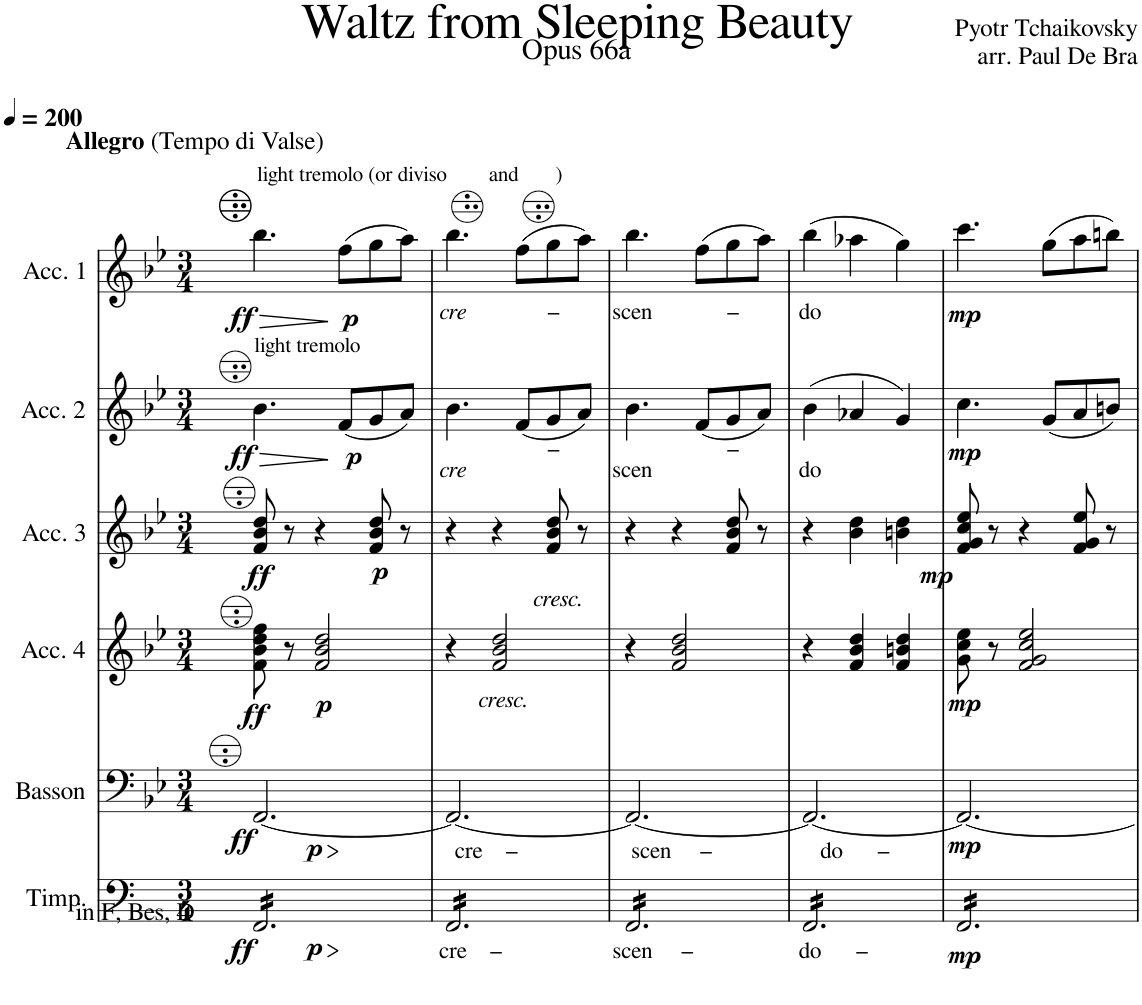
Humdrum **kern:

**kern	**text	**dynam	**kern	**text	**dynam	**kern	**text	**dynam	**kern	**text	**dynam	**kern	**text	**dynam	**kern	**text	**dynam
*part6	*part6	*part6	*part5	*part5	*part5	*part4	*part4	*part4	*part3	*part3	*part3	*part2	*part2	*part2	*part1	*part1	*part1
*staff6	*staff6	*staff6	*staff5	*staff5	*staff5	*staff4	*staff4	*staff4	*staff3	*staff3	*staff3	*staff2	*staff2	*staff2	*staff1	*staff1	*staff1
*I"Timp.	*	*	*I"Basson	*	*	*I"Acc. 4	*	*	*I"Acc. 3	*	*	*I"Acc. 2	*	*	*I"Acc. 1	*	*
*I'T	*	*	*I'B	*	*	*	*	*	*	*	*	*	*	*	*	*	*
*clefF4	*	*	*clefF4	*	*	*clefG2	*	*	*clefG2	*	*	*clefG2	*	*	*clefG2	*	*
*	*	*	*Trd7c12	*	*	*Trd7c12	*	*	*Trd7c12	*	*	*	*	*	*	*	*
*k[b-e-]	*	*	*k[b-e-]	*	*	*k[b-e-]	*	*	*k[b-e-]	*	*	*k[b-e-]	*	*	*k[b-e-]	*	*
*M3/4	*	*	*M3/4	*	*	*M3/4	*	*	*M3/4	*	*	*M3/4	*	*	*M3/4	*	*
*MM200	*	*	*MM200	*	*	*MM200	*	*	*MM200	*	*	*MM200	*	*	*MM200	*	*
=1	=1	=1	=1	=1	=1	=1	=1	=1	=1	=1	=1	=1	=1	=1	=1	=1	=1
!	!	!	!	!	!	!	!	!	!	!	!	!	!	!	!LO:TX:a:t=light tremolo (or diviso        and       )	!	!
!	!	!	!	!	!	!	!	!	!	!	!	!	!	!	!LO:TX:a:B:t=Allegro	!	!
!	!	!	!	!	!	!	!	!	!	!	!	!	!	!	!LO:TX:a:t=(Tempo di Valse)	!	!
!	!	!	!	!	!	!	!	!	!	!	!	!LO:TX:a:t=light tremolo	!	!	!	!	!
!LO:TX:a:t=in F, Bes, D	!	!	!	!	!	!	!	!	!	!	!	!	!	!	!	!	!
!	!	!LO:HP:b	!	!	!LO:HP:b	!	!	!	!	!	!	!	!	!LO:HP:b	!	!	!LO:HP:b
!	!	!LO:DY:n=1:b	!	!	!	!	!	!	!	!	!	!	!	!	!	!	!
!	!	!LO:DY:n=2:b	!	!	!LO:DY:n=1:b	!	!	!	!	!	!	!	!	!	!	!	!
!	!	!	!	!	!LO:DY:n=2:b	!	!	!LO:DY:b	!	!	!LO:DY:b	!	!	!LO:DY:n=1:b	!	!	!LO:DY:n=1:b
*tremolo	*	*	*	*	*	*	*	*	*	*	*	*	*	*	*	*	*
16FF/LL	.	> ff p	[2.FF/	.	> ff p	8f\ 8b-\ 8dd\ 8ff\	.	ff	8f/ 8b-/ 8dd/	.	ff	4.b-\	.	> ff	4.bb-\	.	> ff
16FF/	.	.	.	.	.	.	.	.	.	.	.	.	.	.	.	.	.
16FF/	.	.	.	.	.	8r	.	.	8r	.	.	.	.	.	.	.	.
16FF/	.	.	.	.	.	.	.	.	.	.	.	.	.	.	.	.	.
!	!	!	!	!	!	!	!	!LO:DY:b	!	!	!	!	!	!	!	!	!
16FF/	.	.	.	.	.	2f/ 2b-/ 2dd/	.	p	4r	.	.	.	.	.	.	.	.
16FF/	.	.	.	.	.	.	.	.	.	.	.	.	.	.	.	.	.
!	!	!	!	!	!	!	!	!	!	!	!	!	!	!LO:DY:n=2:b	!	!	!LO:DY:n=2:b
16FF/	.	.	.	.	.	.	.	.	.	.	.	(8f/L	.	] p	(8ff\L	.	] p
16FF/	.	.	.	.	.	.	.	.	.	.	.	.	.	.	.	.	.
!	!	!	!	!	!	!	!	!	!	!	!LO:DY:b	!	!	!	!	!	!
16FF/	.	.	.	.	.	.	.	.	8f/ 8b-/ 8dd/	.	p	8g/	.	.	8gg\	.	.
16FF/	.	.	.	.	.	.	.	.	.	.	.	.	.	.	.	.	.
16FF/	.	.	.	.	.	.	.	.	8r	.	.	8a/J)	.	.	8aa\J)	.	.
16FF/JJ	.	.	.	.	.	.	.	.	.	.	.	.	.	.	.	.	.
.	.	]	.	.	]	.	.	.	.	.	.	.	.	.	.	.	.
=2	=2	=2	=2	=2	=2	=2	=2	=2	=2	=2	=2	=2	=2	=2	=2	=2	=2
!	!LO:LY:b	!	!	!LO:LY:b	!	!	!	!	!	!	!	!	!LO:LY:b	!	!	!LO:LY:b	!
16FF/LL	cre –	.	2.FF/_	cre –	.	4r	.	.	4r	.	.	4.b-\	cre	.	4.bb-\	cre	.
16FF/	.	.	.	.	.	.	.	.	.	.	.	.	.	.	.	.	.
16FF/	.	.	.	.	.	.	.	.	.	.	.	.	.	.	.	.	.
16FF/	.	.	.	.	.	.	.	.	.	.	.	.	.	.	.	.	.
!	!	!	!	!	!	!	!LO:LY:b	!	!	!	!	!	!	!	!	!	!
16FF/	.	.	.	.	.	2f/ 2b-/ 2dd/	cresc.	.	4r	.	.	.	.	.	.	.	.
16FF/	.	.	.	.	.	.	.	.	.	.	.	.	.	.	.	.	.
16FF/	.	.	.	.	.	.	.	.	.	.	.	(8f/L	.	.	(8ff\L	.	.
16FF/	.	.	.	.	.	.	.	.	.	.	.	.	.	.	.	.	.
!	!	!	!	!	!	!	!	!	!	!LO:LY:b	!	!	!LO:LY:b	!	!	!LO:LY:b	!
16FF/	.	.	.	.	.	.	.	.	8f/ 8b-/ 8dd/	cresc.	.	8g/	–	.	8gg\	–	.
16FF/	.	.	.	.	.	.	.	.	.	.	.	.	.	.	.	.	.
16FF/	.	.	.	.	.	.	.	.	8r	.	.	8a/J)	.	.	8aa\J)	.	.
16FF/JJ	.	.	.	.	.	.	.	.	.	.	.	.	.	.	.	.	.
=3	=3	=3	=3	=3	=3	=3	=3	=3	=3	=3	=3	=3	=3	=3	=3	=3	=3
!	!LO:LY:b	!	!	!LO:LY:b	!	!	!	!	!	!	!	!	!LO:LY:b	!	!	!LO:LY:b	!
16FF/LL	scen –	.	2.FF/_	scen –	.	4r	.	.	4r	.	.	4.b-\	scen	.	4.bb-\	scen	.
16FF/	.	.	.	.	.	.	.	.	.	.	.	.	.	.	.	.	.
16FF/	.	.	.	.	.	.	.	.	.	.	.	.	.	.	.	.	.
16FF/	.	.	.	.	.	.	.	.	.	.	.	.	.	.	.	.	.
16FF/	.	.	.	.	.	2f/ 2b-/ 2dd/	.	.	4r	.	.	.	.	.	.	.	.
16FF/	.	.	.	.	.	.	.	.	.	.	.	.	.	.	.	.	.
16FF/	.	.	.	.	.	.	.	.	.	.	.	(8f/L	.	.	(8ff\L	.	.
16FF/	.	.	.	.	.	.	.	.	.	.	.	.	.	.	.	.	.
!	!	!	!	!	!	!	!	!	!	!	!	!	!LO:LY:b	!	!	!LO:LY:b	!
16FF/	.	.	.	.	.	.	.	.	8f/ 8b-/ 8dd/	.	.	8g/	–	.	8gg\	–	.
16FF/	.	.	.	.	.	.	.	.	.	.	.	.	.	.	.	.	.
16FF/	.	.	.	.	.	.	.	.	8r	.	.	8a/J)	.	.	8aa\J)	.	.
16FF/JJ	.	.	.	.	.	.	.	.	.	.	.	.	.	.	.	.	.
=4	=4	=4	=4	=4	=4	=4	=4	=4	=4	=4	=4	=4	=4	=4	=4	=4	=4
!	!LO:LY:b	!	!	!LO:LY:b	!	!	!	!	!	!	!	!	!LO:LY:b	!	!	!LO:LY:b	!
16FF/LL	do –	.	2.FF/_	do –	.	4r	.	.	4r	.	.	(4b-\	do	.	(4bb-\	do	.
16FF/	.	.	.	.	.	.	.	.	.	.	.	.	.	.	.	.	.
16FF/	.	.	.	.	.	.	.	.	.	.	.	.	.	.	.	.	.
16FF/	.	.	.	.	.	.	.	.	.	.	.	.	.	.	.	.	.
16FF/	.	.	.	.	.	4f/ 4b-/ 4dd/	.	.	4b-\ 4dd\	.	.	4a-X/	.	.	4aa-X\	.	.
16FF/	.	.	.	.	.	.	.	.	.	.	.	.	.	.	.	.	.
16FF/	.	.	.	.	.	.	.	.	.	.	.	.	.	.	.	.	.
16FF/	.	.	.	.	.	.	.	.	.	.	.	.	.	.	.	.	.
16FF/	.	.	.	.	.	4f/ 4bn/ 4dd/	.	.	4bn\ 4dd\	.	.	4g/)	.	.	4gg\)	.	.
16FF/	.	.	.	.	.	.	.	.	.	.	.	.	.	.	.	.	.
16FF/	.	.	.	.	.	.	.	.	.	.	.	.	.	.	.	.	.
16FF/JJ	.	.	.	.	.	.	.	.	.	.	.	.	.	.	.	.	.
=5	=5	=5	=5	=5	=5	=5	=5	=5	=5	=5	=5	=5	=5	=5	=5	=5	=5
!	!	!LO:DY:b	!	!	!LO:DY:b	!	!	!LO:DY:b	!	!	!LO:DY:b	!	!	!LO:DY:b	!	!	!LO:DY:b
16FF/LL	.	mp	2.FF/_	.	mp	8g\ 8cc\ 8ee-\	.	mp	8f/ 8g/ 8cc/ 8ee-/	.	mp	4.cc\	.	mp	4.ccc\	.	mp
16FF/	.	.	.	.	.	.	.	.	.	.	.	.	.	.	.	.	.
16FF/	.	.	.	.	.	8r	.	.	8r	.	.	.	.	.	.	.	.
16FF/	.	.	.	.	.	.	.	.	.	.	.	.	.	.	.	.	.
16FF/	.	.	.	.	.	2f/ 2g/ 2cc/ 2ee-/	.	.	4r	.	.	.	.	.	.	.	.
16FF/	.	.	.	.	.	.	.	.	.	.	.	.	.	.	.	.	.
16FF/	.	.	.	.	.	.	.	.	.	.	.	(8g/L	.	.	(8gg\L	.	.
16FF/	.	.	.	.	.	.	.	.	.	.	.	.	.	.	.	.	.
16FF/	.	.	.	.	.	.	.	.	8f/ 8g/ 8ee-/	.	.	8a/	.	.	8aa\	.	.
16FF/	.	.	.	.	.	.	.	.	.	.	.	.	.	.	.	.	.
16FF/	.	.	.	.	.	.	.	.	8r	.	.	8bn/J)	.	.	8bbn\J)	.	.
16FF/JJ	.	.	.	.	.	.	.	.	.	.	.	.	.	.	.	.	.
*Xtremolo	*	*	*	*	*	*	*	*	*	*	*	*	*	*	*	*	*
=	=	=	=	=	=	=	=	=	=	=	=	=	=	=	=	=	=
*-	*-	*-	*-	*-	*-	*-	*-	*-	*-	*-	*-	*-	*-	*-	*-	*-	*-
